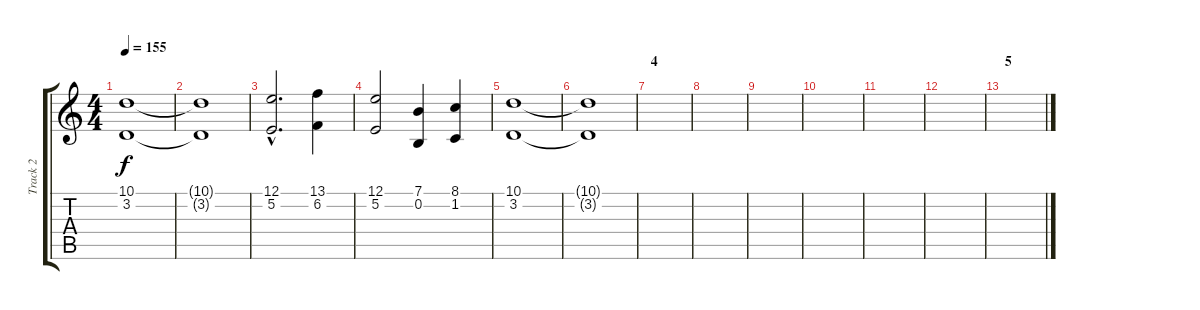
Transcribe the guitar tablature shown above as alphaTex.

\track ("Track 2" "Track 2") {instrument flute}
\staff {score tabs}
\tuning (E4 B3 G3 D3 A2 E2) {hide}
\ts (4 4)
\tempo 155
\clef g2
\ks c
(10.1 3.2).1{dy f} |
(10.1{t} 3.2{t}).1 |
(12.1{hac} 5.2{hac}).2{d} (13.1 6.2).4 |
(12.1 5.2).2 (7.1 0.2).4 (8.1 1.2).4 |
(10.1 3.2).1 |
(10.1{t} 3.2{t}).1 |
\section ("" "4")
|
|
|
|
|
|
\section ("" "5")
